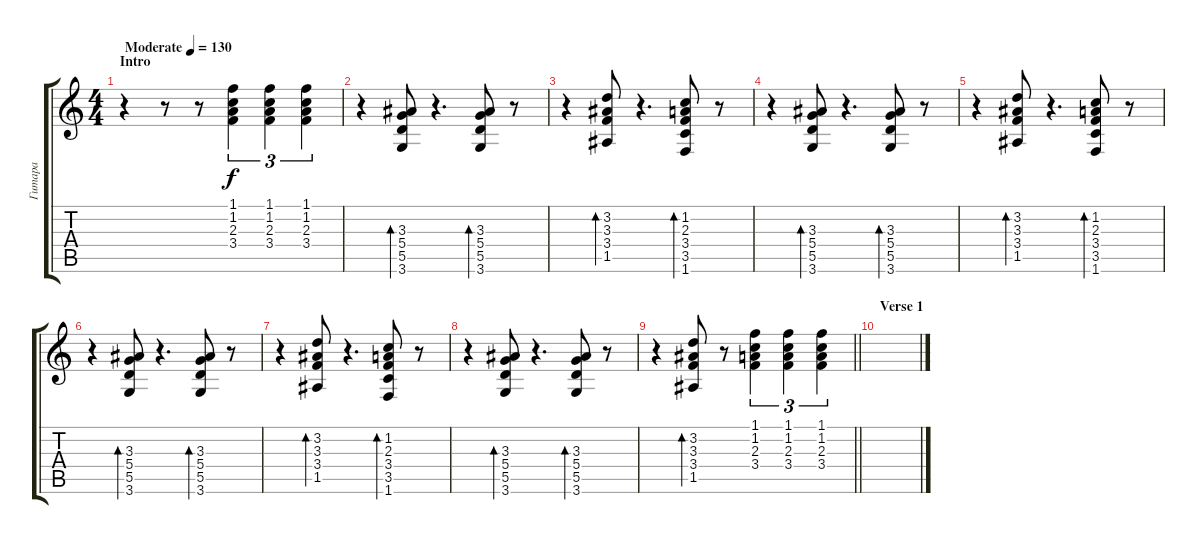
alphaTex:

\track ("Гитара" "Гитара") {instrument acousticguitarnylon}
\staff {score tabs}
\tuning (E4 B3 G3 D3 A2 E2) {hide}
\ts (4 4)
\section ("" "Intro")
\tempo (130 "Moderate")
\clef g2
\ks c
r.4{dy f instrument acousticguitarnylon} r.8 r.8 (1.1 1.2 2.3 3.4).4{tu (3 2)} (1.1 1.2 2.3 3.4).4{tu (3 2)} (1.1 1.2 2.3 3.4).4{tu (3 2)} |
r.4 (3.3 5.4 5.5 3.6).8{bd 60} r.4{d} (3.3 5.4 5.5 3.6).8{bd 60} r.8 |
r.4 (3.2 3.3 3.4 1.5).8{bd 60} r.4{d} (1.2 2.3 3.4 3.5 1.6).8{bd 60} r.8 |
r.4 (3.3 5.4 5.5 3.6).8{bd 60} r.4{d} (3.3 5.4 5.5 3.6).8{bd 60} r.8 |
r.4 (3.2 3.3 3.4 1.5).8{bd 60} r.4{d} (1.2 2.3 3.4 3.5 1.6).8{bd 60} r.8 |
r.4 (3.3 5.4 5.5 3.6).8{bd 60} r.4{d} (3.3 5.4 5.5 3.6).8{bd 60} r.8 |
r.4 (3.2 3.3 3.4 1.5).8{bd 60} r.4{d} (1.2 2.3 3.4 3.5 1.6).8{bd 60} r.8 |
r.4 (3.3 5.4 5.5 3.6).8{bd 60} r.4{d} (3.3 5.4 5.5 3.6).8{bd 60} r.8 |
\barLineRight lightlight
r.4 (3.2 3.3 3.4 1.5).8{bd 60} r.8 (1.1 1.2 2.3 3.4).4{tu (3 2)} (1.1 1.2 2.3 3.4).4{tu (3 2)} (1.1 1.2 2.3 3.4).4{tu (3 2)} |
\section ("" "Verse 1")
